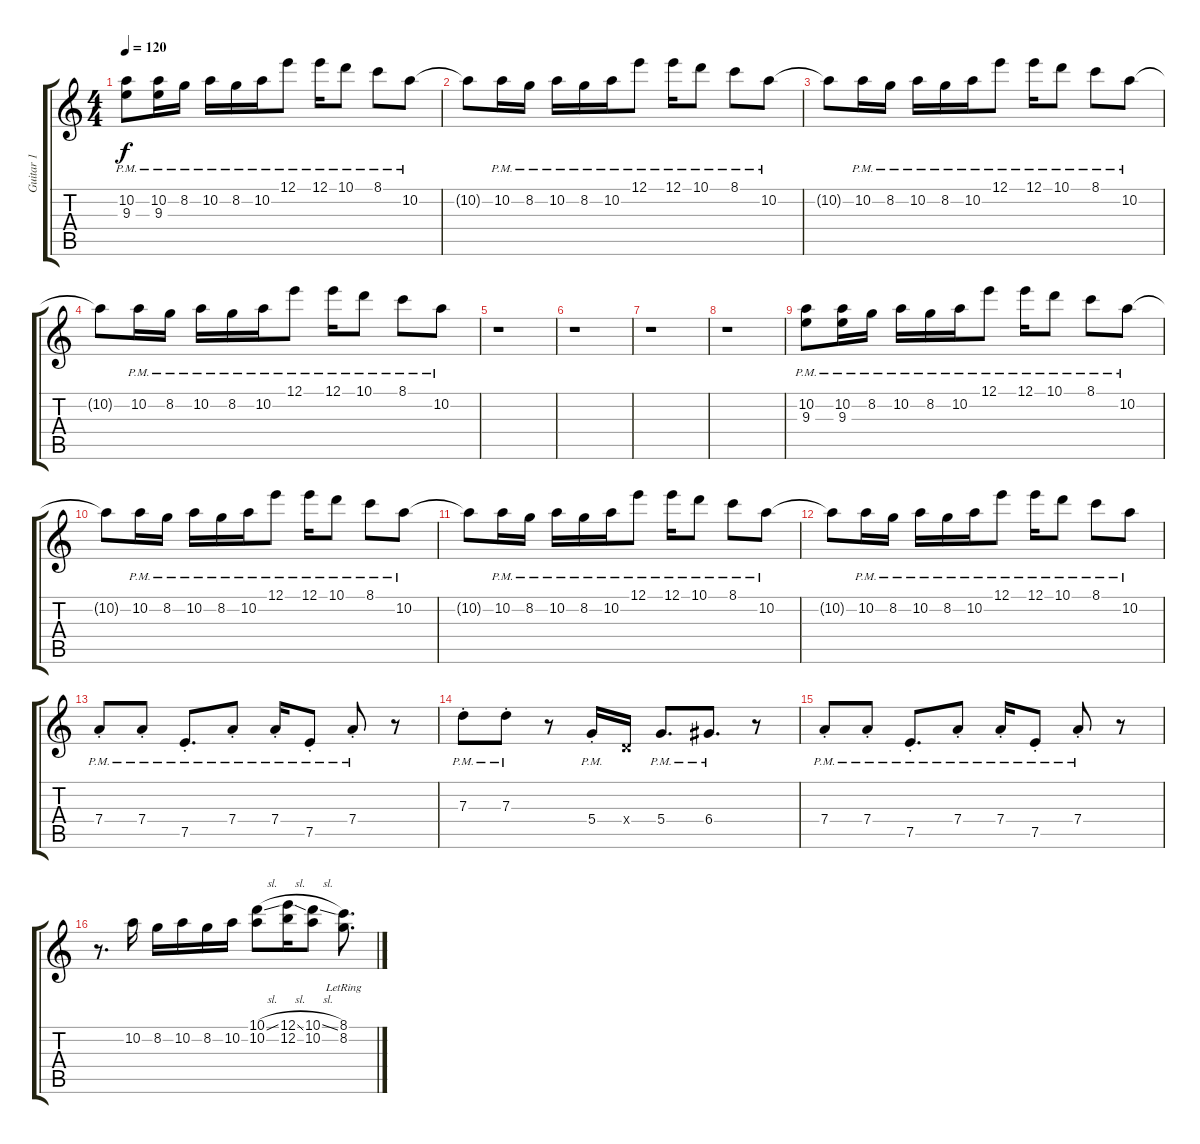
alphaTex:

\track ("Guitar 1" "Guitar 1") {instrument overdrivenguitar}
\staff {score tabs}
\tuning (E4 B3 G3 D3 A2 E2) {hide}
\ts (4 4)
\tempo 120
\clef g2
\ks c
(10.2{pm} 9.3{pm}).8{dy f} (10.2{pm} 9.3{pm}).16 8.2{pm}.16 10.2{pm}.16 8.2{pm}.16 10.2{pm}.16 12.1{pm}.8 12.1{pm}.16 10.1{pm}.8 8.1{pm}.8 10.2{pm}.8 |
10.2{t}.8 10.2{pm}.16 8.2{pm}.16 10.2{pm}.16 8.2{pm}.16 10.2{pm}.16 12.1{pm}.8 12.1{pm}.16 10.1{pm}.8 8.1{pm}.8 10.2{pm}.8 |
10.2{t}.8 10.2{pm}.16 8.2{pm}.16 10.2{pm}.16 8.2{pm}.16 10.2{pm}.16 12.1{pm}.8 12.1{pm}.16 10.1{pm}.8 8.1{pm}.8 10.2{pm}.8 |
10.2{t}.8 10.2{pm}.16 8.2{pm}.16 10.2{pm}.16 8.2{pm}.16 10.2{pm}.16 12.1{pm}.8 12.1{pm}.16 10.1{pm}.8 8.1{pm}.8 10.2{pm}.8 |
r.1 |
r.1 |
r.1 |
r.1 |
(10.2{pm} 9.3{pm}).8 (10.2{pm} 9.3{pm}).16 8.2{pm}.16 10.2{pm}.16 8.2{pm}.16 10.2{pm}.16 12.1{pm}.8 12.1{pm}.16 10.1{pm}.8 8.1{pm}.8 10.2{pm}.8 |
10.2{t}.8 10.2{pm}.16 8.2{pm}.16 10.2{pm}.16 8.2{pm}.16 10.2{pm}.16 12.1{pm}.8 12.1{pm}.16 10.1{pm}.8 8.1{pm}.8 10.2{pm}.8 |
10.2{t}.8 10.2{pm}.16 8.2{pm}.16 10.2{pm}.16 8.2{pm}.16 10.2{pm}.16 12.1{pm}.8 12.1{pm}.16 10.1{pm}.8 8.1{pm}.8 10.2{pm}.8 |
10.2{t}.8 10.2{pm}.16 8.2{pm}.16 10.2{pm}.16 8.2{pm}.16 10.2{pm}.16 12.1{pm}.8 12.1{pm}.16 10.1{pm}.8 8.1{pm}.8 10.2{pm}.8 |
7.4{pm st}.8 7.4{pm st}.8 7.5{pm st}.8{d} 7.4{pm st}.8 7.4{pm st}.16 7.5{pm st}.8 7.4{pm st}.8 r.8 |
7.3{pm st}.8 7.3{pm st}.8 r.8 5.4{pm st}.16 0.4{x}.16 5.4{pm}.8{d} 6.4{pm}.8{d} r.8 |
7.4{pm st}.8 7.4{pm st}.8 7.5{pm st}.8{d} 7.4{pm st}.8 7.4{pm st}.16 7.5{pm st}.8 7.4{pm st}.8 r.8 |
r.8{d} 10.2.16 8.2.16 10.2.16 8.2.16 10.2.16 (10.1{sl} 10.2).8 (12.1{sl} 12.2).16 (10.1{sl} 10.2).8 (8.1{lr} 8.2).8{d}
